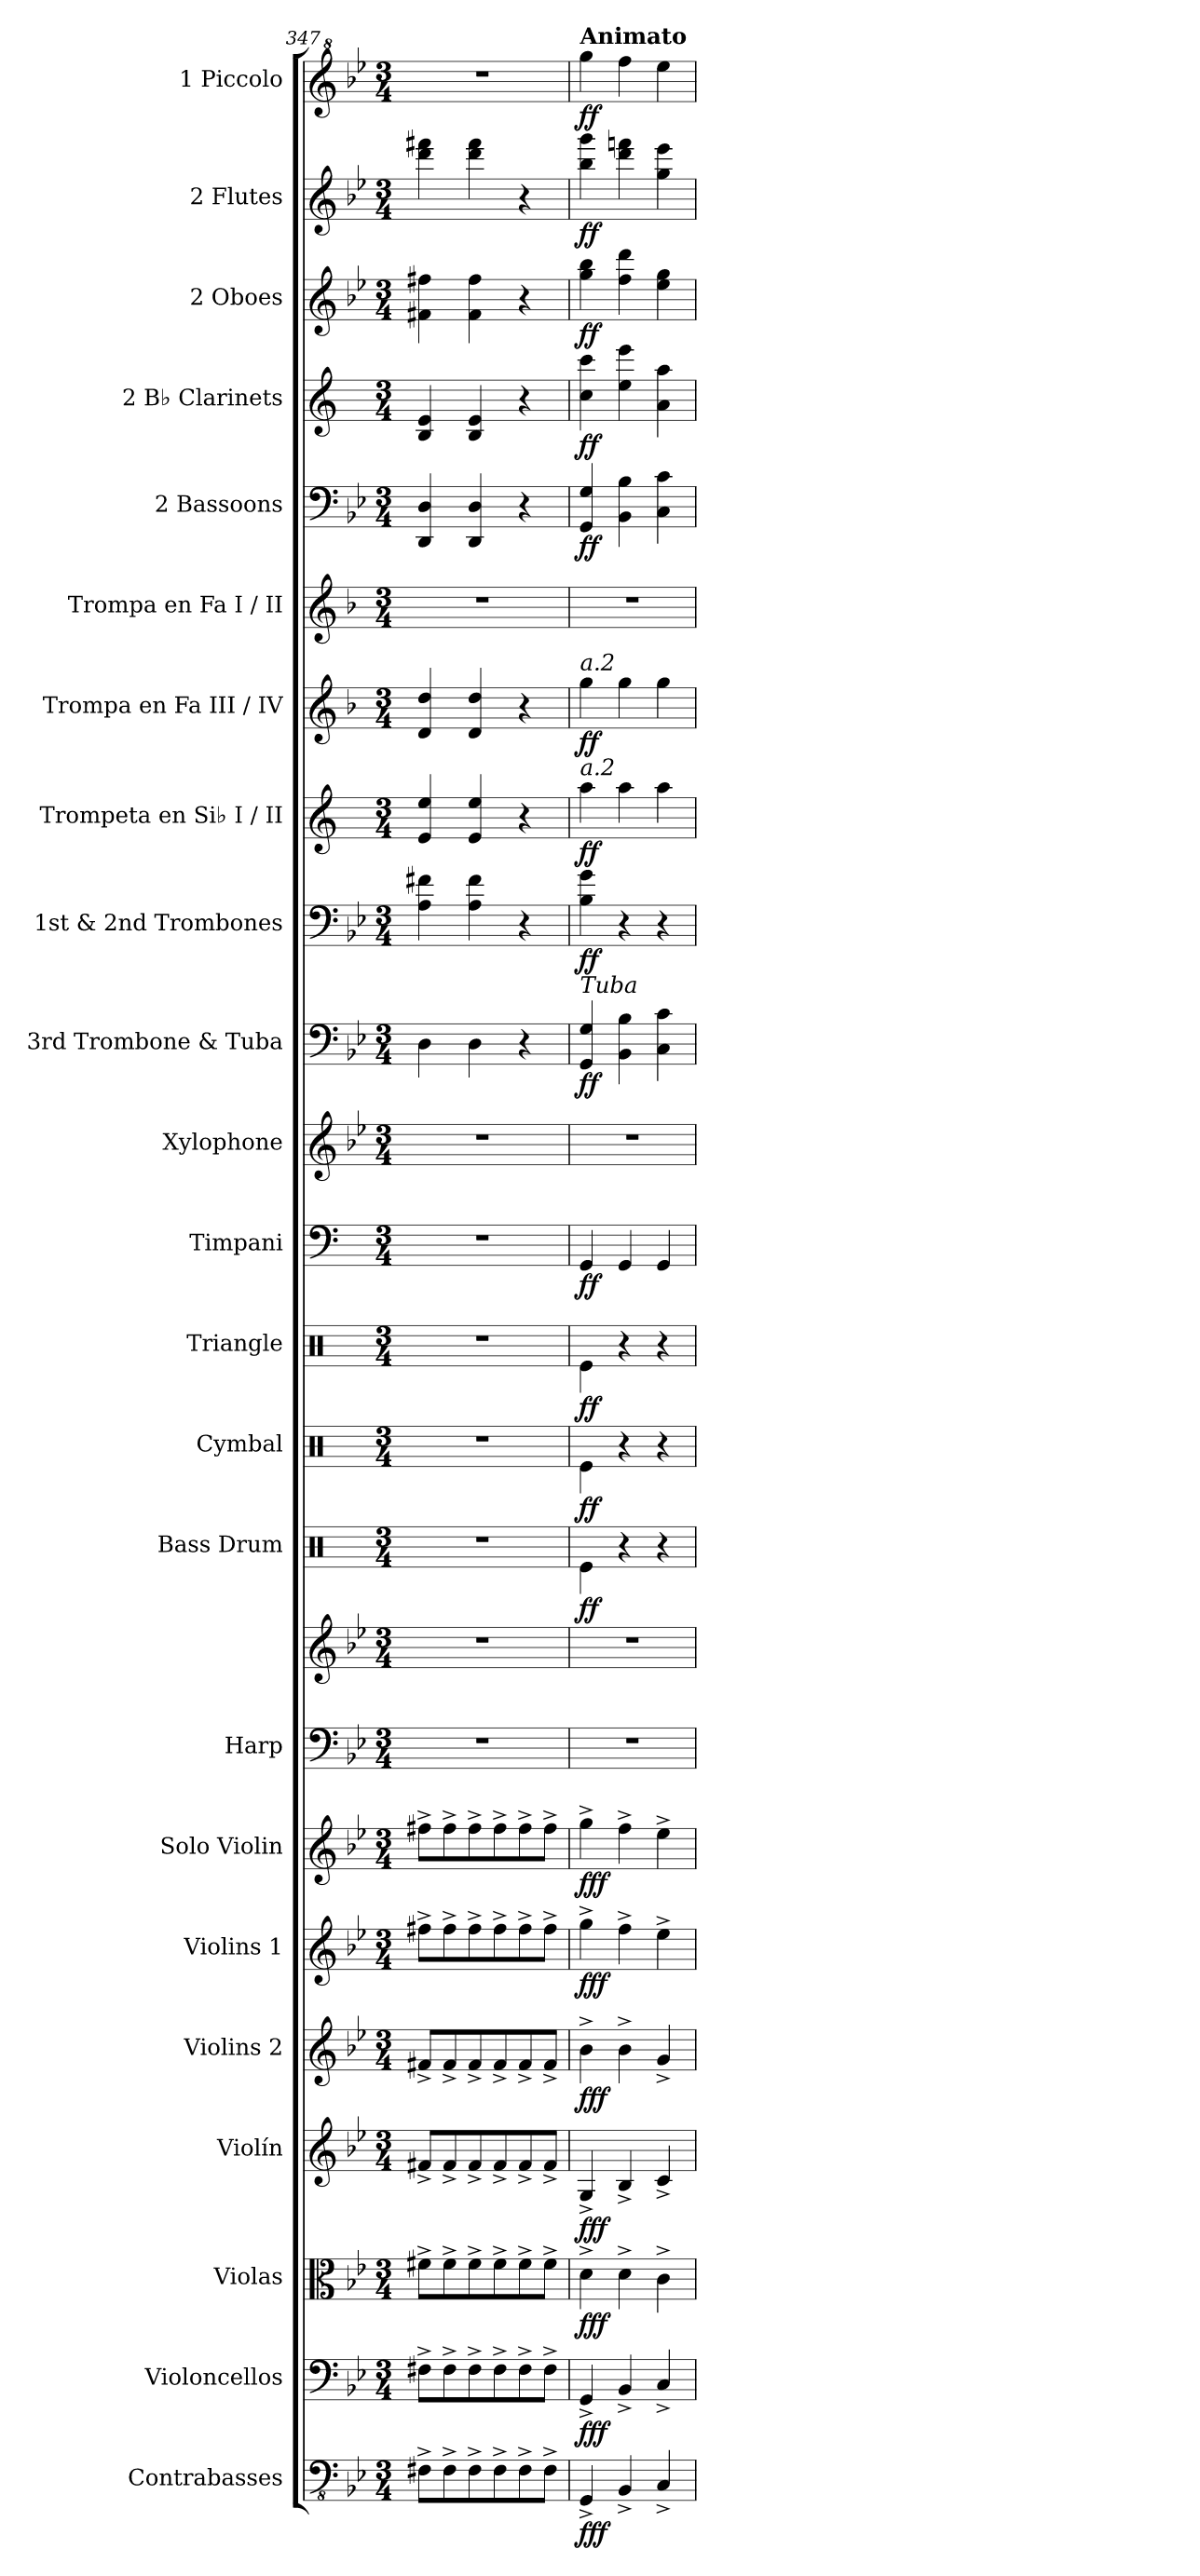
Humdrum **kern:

**kern	**dynam	**kern	**dynam	**kern	**dynam	**kern	**dynam	**kern	**dynam	**kern	**dynam	**kern	**dynam	**kern	**kern	**kern	**dynam	**kern	**dynam	**kern	**dynam	**kern	**dynam	**kern	**kern	**dynam	**kern	**dynam	**kern	**dynam	**kern	**dynam	**kern	**kern	**dynam	**kern	**dynam	**kern	**dynam	**kern	**dynam	**kern	**dynam
*part23	*part23	*part22	*part22	*part21	*part21	*part20	*part20	*part19	*part19	*part18	*part18	*part17	*part17	*part16	*part16	*part15	*part15	*part14	*part14	*part13	*part13	*part12	*part12	*part11	*part10	*part10	*part9	*part9	*part8	*part8	*part7	*part7	*part6	*part5	*part5	*part4	*part4	*part3	*part3	*part2	*part2	*part1	*part1
*staff24	*staff24	*staff23	*staff23	*staff22	*staff22	*staff21	*staff21	*staff20	*staff20	*staff19	*staff19	*staff18	*staff18	*staff17	*staff16	*staff15	*staff15	*staff14	*staff14	*staff13	*staff13	*staff12	*staff12	*staff11	*staff10	*staff10	*staff9	*staff9	*staff8	*staff8	*staff7	*staff7	*staff6	*staff5	*staff5	*staff4	*staff4	*staff3	*staff3	*staff2	*staff2	*staff1	*staff1
*I"Contrabasses	*	*I"Violoncellos	*	*I"Violas	*	*I"Violín	*	*I"Violins 2	*	*I"Violins 1	*	*I"Solo Violin	*	*I"Harp	*	*I"Bass Drum	*	*I"Cymbal	*	*I"Triangle	*	*I"Timpani	*	*I"Xylophone	*I"3rd Trombone     &amp; Tuba	*	*I"1st &amp; 2nd Trombones	*	*I"Trompeta en Si♭  I / II	*	*I"Trompa en Fa   III / IV	*	*I"Trompa en Fa I / II	*I"2 Bassoons	*	*I"2 B♭ Clarinets	*	*I"2 Oboes	*	*I"2 Flutes	*	*I"1 Piccolo	*
*I'Cbs.	*	*I'Vlcs.	*	*I'Vlas.	*	*I'Vln.	*	*I'Vlns. 2	*	*I'Vlns. 1	*	*I'S. Vln.	*	*I'Hrp.	*	*I'B. Dr.	*	*I'Cym.	*	*I'Trgl.	*	*I'Timp.	*	*I'Xyl.	*I'3rd Trb. &amp; Tba.	*	*I'1st &amp; 2nd    Trbs.	*	*I'Tpt. Si♭  I / II	*	*I'Trmp. Fa   III / IV	*	*I'Trmp. Fa I / II	*I'2 Bsns.	*	*I'2 B♭ Cls.	*	*I'2 Obs.	*	*I'2 Fls.	*	*I'1 Picc.	*
*clefFv4	*	*clefF4	*	*clefC3	*	*clefG2	*	*clefG2	*	*clefG2	*	*clefG2	*	*clefF4	*clefG2	*clefX	*	*clefX	*	*clefX	*	*clefF4	*	*clefG2	*clefF4	*	*clefF4	*	*clefG2	*	*clefG2	*	*clefG2	*clefF4	*	*clefG2	*	*clefG2	*	*clefG2	*	*clefG^2	*
*	*	*	*	*	*	*	*	*	*	*	*	*	*	*	*	*	*	*	*	*	*	*	*	*ITrd-7c-12	*	*	*	*	*ITrd1c2	*	*ITrd4c7	*	*ITrd4c7	*	*	*ITrd1c2	*	*	*	*	*	*ITrd-7c-12	*
*k[b-e-]	*	*k[b-e-]	*	*k[b-e-]	*	*k[b-e-]	*	*k[b-e-]	*	*k[b-e-]	*	*k[b-e-]	*	*k[b-e-]	*k[b-e-]	*k[]	*	*k[]	*	*k[]	*	*k[]	*	*k[b-e-]	*k[b-e-]	*	*k[b-e-]	*	*k[b-e-]	*	*k[b-e-]	*	*k[b-e-]	*k[b-e-]	*	*k[b-e-]	*	*k[b-e-]	*	*k[b-e-]	*	*k[b-e-]	*
*M3/4	*	*M3/4	*	*M3/4	*	*M3/4	*	*M3/4	*	*M3/4	*	*M3/4	*	*M3/4	*M3/4	*M3/4	*	*M3/4	*	*M3/4	*	*M3/4	*	*M3/4	*M3/4	*	*M3/4	*	*M3/4	*	*M3/4	*	*M3/4	*M3/4	*	*M3/4	*	*M3/4	*	*M3/4	*	*M3/4	*
=347	=347	=347	=347	=347	=347	=347	=347	=347	=347	=347	=347	=347	=347	=347	=347	=347	=347	=347	=347	=347	=347	=347	=347	=347	=347	=347	=347	=347	=347	=347	=347	=347	=347	=347	=347	=347	=347	=347	=347	=347	=347	=347	=347
8FF#X^\L	.	8F#X^\L	.	8f#X^\L	.	8f#X^/L	.	8f#X^/L	.	8ff#X^\L	.	8ff#X^\L	.	2.r	2.r	2.r	.	2.r	.	2.r	.	2.r	.	2.r	4D\	.	4A\ 4f#X\	.	4d/ 4dd/	.	4G/ 4g/	.	2.r	4DD/ 4D/	.	4A/ 4d/	.	4f#X\ 4ff#X\	.	4ddd\ 4fff#X\	.	2.r	.
8FF#^\	.	8F#^\	.	8f#^\	.	8f#^/	.	8f#^/	.	8ff#^\	.	8ff#^\	.	.	.	.	.	.	.	.	.	.	.	.	.	.	.	.	.	.	.	.	.	.	.	.	.	.	.	.	.	.	.
8FF#^\	.	8F#^\	.	8f#^\	.	8f#^/	.	8f#^/	.	8ff#^\	.	8ff#^\	.	.	.	.	.	.	.	.	.	.	.	.	4D\	.	4A\ 4f#\	.	4d/ 4dd/	.	4G/ 4g/	.	.	4DD/ 4D/	.	4A/ 4d/	.	4f#\ 4ff#\	.	4ddd\ 4fff#\	.	.	.
8FF#^\	.	8F#^\	.	8f#^\	.	8f#^/	.	8f#^/	.	8ff#^\	.	8ff#^\	.	.	.	.	.	.	.	.	.	.	.	.	.	.	.	.	.	.	.	.	.	.	.	.	.	.	.	.	.	.	.
8FF#^\	.	8F#^\	.	8f#^\	.	8f#^/	.	8f#^/	.	8ff#^\	.	8ff#^\	.	.	.	.	.	.	.	.	.	.	.	.	4r	.	4r	.	4r	.	4r	.	.	4r	.	4r	.	4r	.	4r	.	.	.
8FF#^\J	.	8F#^\J	.	8f#^\J	.	8f#^/J	.	8f#^/J	.	8ff#^\J	.	8ff#^\J	.	.	.	.	.	.	.	.	.	.	.	.	.	.	.	.	.	.	.	.	.	.	.	.	.	.	.	.	.	.	.
=348	=348	=348	=348	=348	=348	=348	=348	=348	=348	=348	=348	=348	=348	=348	=348	=348	=348	=348	=348	=348	=348	=348	=348	=348	=348	=348	=348	=348	=348	=348	=348	=348	=348	=348	=348	=348	=348	=348	=348	=348	=348	=348	=348
!	!	!	!	!	!	!	!	!	!	!	!	!	!	!	!	!	!	!	!	!	!	!	!	!	!	!	!	!	!	!	!	!	!	!	!	!	!	!	!	!	!	!LO:TX:a:B:t=Animato	!
!	!	!	!	!	!	!	!	!	!	!	!	!	!	!	!	!	!	!	!	!	!	!	!	!	!	!	!	!	!	!	!LO:TX:a:i:t=a.2	!	!	!	!	!	!	!	!	!	!	!	!
!	!	!	!	!	!	!	!	!	!	!	!	!	!	!	!	!	!	!	!	!	!	!	!	!	!	!	!	!	!LO:TX:a:i:t=a.2	!	!	!	!	!	!	!	!	!	!	!	!	!	!
!	!	!	!	!	!	!	!	!	!	!	!	!	!	!	!	!	!	!	!	!	!	!	!	!	!LO:TX:a:i:t=Tuba	!	!	!	!	!	!	!	!	!	!	!	!	!	!	!	!	!	!
!	!LO:DY:b	!	!LO:DY:b	!	!LO:DY:b	!	!LO:DY:b	!	!LO:DY:b	!	!LO:DY:b	!	!LO:DY:b	!	!	!	!LO:DY:b	!	!LO:DY:b	!	!LO:DY:b	!	!LO:DY:b	!	!	!LO:DY:b	!	!LO:DY:b	!	!LO:DY:b	!	!LO:DY:b	!	!	!LO:DY:b	!	!LO:DY:b	!	!LO:DY:b	!	!LO:DY:b	!	!LO:DY:b
4GGG^/	fff	4GG^/	fff	4d^\	fff	4G^/	fff	4b-^\	fff	4gg^\	fff	4gg^\	fff	2.r	2.r	4Re\	ff	4Re\	ff	4Re\	ff	4GG/	ff	2.r	4GG/ 4G/	ff	4B-\ 4g\	ff	4gg\	ff	4cc\	ff	2.r	4GG/ 4G/	ff	4b-\ 4bb-\	ff	4gg\ 4bb-\	ff	4bb-\ 4ggg\	ff	4gggg\	ff
4BBB-^/	.	4BB-^/	.	4d^\	.	4B-^/	.	4b-^\	.	4ff^\	.	4ff^\	.	.	.	4r	.	4r	.	4r	.	4GG/	.	.	4BB-\ 4B-\	.	4r	.	4gg\	.	4cc\	.	.	4BB-\ 4B-\	.	4dd\ 4ddd\	.	4ff\ 4ddd\	.	4ddd\ 4fffn\	.	4ffff\	.
4CC^/	.	4C^/	.	4c^\	.	4c^/	.	4g^/	.	4ee-^\	.	4ee-^\	.	.	.	4r	.	4r	.	4r	.	4GG/	.	.	4C\ 4c\	.	4r	.	4gg\	.	4cc\	.	.	4C\ 4c\	.	4g\ 4gg\	.	4ee-\ 4gg\	.	4gg\ 4eee-\	.	4eeee-\	.
=	=	=	=	=	=	=	=	=	=	=	=	=	=	=	=	=	=	=	=	=	=	=	=	=	=	=	=	=	=	=	=	=	=	=	=	=	=	=	=	=	=	=	=
*-	*-	*-	*-	*-	*-	*-	*-	*-	*-	*-	*-	*-	*-	*-	*-	*-	*-	*-	*-	*-	*-	*-	*-	*-	*-	*-	*-	*-	*-	*-	*-	*-	*-	*-	*-	*-	*-	*-	*-	*-	*-	*-	*-
